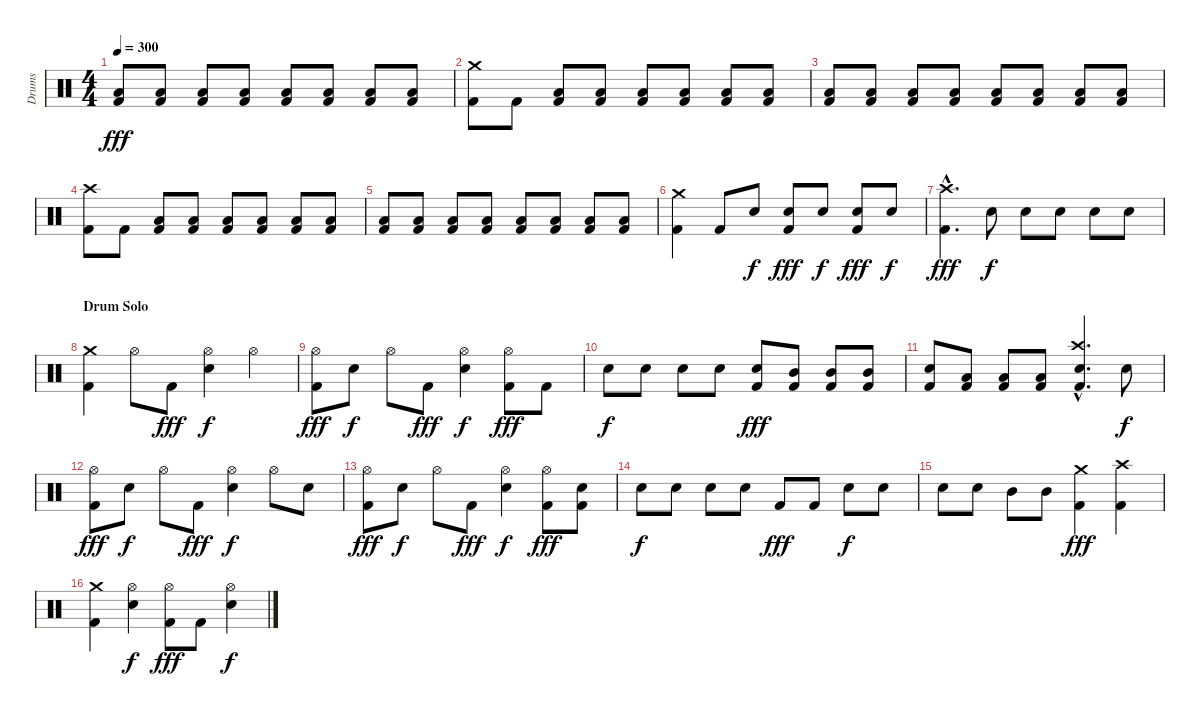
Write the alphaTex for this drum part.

\track ("Drums" "Drums") {instrument percussion}
\staff {score}
\articulation defaults
\ts (4 4)
\tempo 300
\clef neutral
\ks c
("Low Floor Tom (hit)" "Kick (hit) 2").8{dy fff} ("Low Floor Tom (hit)" "Kick (hit) 2").8 ("Low Floor Tom (hit)" "Kick (hit) 2").8 ("Low Floor Tom (hit)" "Kick (hit) 2").8 ("Low Floor Tom (hit)" "Kick (hit) 2").8 ("Low Floor Tom (hit)" "Kick (hit) 2").8 ("Low Floor Tom (hit)" "Kick (hit) 2").8 ("Low Floor Tom (hit)" "Kick (hit) 2").8 |
("Crash medium (hit)" "Kick (hit) 2").8 "Kick (hit) 2".8 ("Low Floor Tom (hit)" "Kick (hit) 2").8 ("Low Floor Tom (hit)" "Kick (hit) 2").8 ("Low Floor Tom (hit)" "Kick (hit) 2").8 ("Low Floor Tom (hit)" "Kick (hit) 2").8 ("Low Floor Tom (hit)" "Kick (hit) 2").8 ("Low Floor Tom (hit)" "Kick (hit) 2").8 |
("Low Floor Tom (hit)" "Kick (hit) 2").8 ("Low Floor Tom (hit)" "Kick (hit) 2").8 ("Low Floor Tom (hit)" "Kick (hit) 2").8 ("Low Floor Tom (hit)" "Kick (hit) 2").8 ("Low Floor Tom (hit)" "Kick (hit) 2").8 ("Low Floor Tom (hit)" "Kick (hit) 2").8 ("Low Floor Tom (hit)" "Kick (hit) 2").8 ("Low Floor Tom (hit)" "Kick (hit) 2").8 |
("Crash high (hit)" "Kick (hit) 2").8 "Kick (hit) 2".8 ("Low Floor Tom (hit)" "Kick (hit) 2").8 ("Low Floor Tom (hit)" "Kick (hit) 2").8 ("Low Floor Tom (hit)" "Kick (hit) 2").8 ("Low Floor Tom (hit)" "Kick (hit) 2").8 ("Low Floor Tom (hit)" "Kick (hit) 2").8 ("Low Floor Tom (hit)" "Kick (hit) 2").8 |
("Low Floor Tom (hit)" "Kick (hit) 2").8 ("Low Floor Tom (hit)" "Kick (hit) 2").8 ("Low Floor Tom (hit)" "Kick (hit) 2").8 ("Low Floor Tom (hit)" "Kick (hit) 2").8 ("Low Floor Tom (hit)" "Kick (hit) 2").8 ("Low Floor Tom (hit)" "Kick (hit) 2").8 ("Low Floor Tom (hit)" "Kick (hit) 2").8 ("Low Floor Tom (hit)" "Kick (hit) 2").8 |
("Crash medium (hit)" "Kick (hit) 2").4 "Kick (hit) 2".8 "Snare (hit) 2".8{dy f} ("Snare (hit) 2" "Kick (hit) 2").8{dy fff} "Snare (hit) 2".8{dy f} ("Snare (hit) 2" "Kick (hit) 2").8{dy fff} "Snare (hit) 2".8{dy f} |
("Crash high (hit)"{hac} "Kick (hit) 2"{hac}).4{d dy fff} "Snare (hit) 2".8{dy f} "Snare (hit) 2".8 "Snare (hit) 2".8 "Snare (hit) 2".8 "Snare (hit) 2".8 |
\section ("" "Drum Solo")
("Crash medium (hit)" "Kick (hit) 2").4 "Hi-Hat (open)".8 "Kick (hit) 2".8{dy fff} ("Hi-Hat (open)" "Snare (hit) 2").4{dy f} "Hi-Hat (open)".4 |
("Hi-Hat (open)" "Kick (hit) 2").8{dy fff} "Snare (hit) 2".8{dy f} "Hi-Hat (open)".8 "Kick (hit) 2".8{dy fff} ("Hi-Hat (open)" "Snare (hit) 2").4{dy f} ("Hi-Hat (open)" "Kick (hit) 2").8{dy fff} "Kick (hit) 2".8 |
"Snare (hit) 2".8{dy f} "Snare (hit) 2".8 "Snare (hit) 2".8 "Snare (hit) 2".8 ("Snare (hit) 2" "Kick (hit) 2").8{dy fff} ("Mid Tom (hit)" "Kick (hit) 2").8 ("Mid Tom (hit)" "Kick (hit) 2").8 ("Mid Tom (hit)" "Kick (hit) 2").8 |
("Snare (hit) 2" "Kick (hit) 2").8 ("Low Tom (hit)" "Kick (hit) 2").8 ("Low Tom (hit)" "Kick (hit) 2").8 ("Low Tom (hit)" "Kick (hit) 2").8 ("Crash high (hit)"{hac} "Snare (hit) 2"{hac} "Kick (hit) 2"{hac}).4{d} "Snare (hit) 2".8{dy f} |
("Hi-Hat (open)" "Kick (hit) 2").8{dy fff} "Snare (hit) 2".8{dy f} "Hi-Hat (open)".8 "Kick (hit) 2".8{dy fff} ("Hi-Hat (open)" "Snare (hit) 2").4{dy f} "Hi-Hat (open)".8 "Snare (hit) 2".8 |
("Hi-Hat (open)" "Kick (hit) 2").8{dy fff} "Snare (hit) 2".8{dy f} "Hi-Hat (open)".8 "Kick (hit) 2".8{dy fff} ("Hi-Hat (open)" "Snare (hit) 2").4{dy f} ("Hi-Hat (open)" "Kick (hit) 2").8{dy fff} ("Snare (hit) 2" "Kick (hit) 2").8 |
"Snare (hit) 2".8{dy f} "Snare (hit) 2".8 "Snare (hit) 2".8 "Snare (hit) 2".8 "Kick (hit) 2".8{dy fff} "Kick (hit) 2".8 "Snare (hit) 2".8{dy f} "Snare (hit) 2".8 |
"Snare (hit) 2".8 "Snare (hit) 2".8 "Mid Tom (hit)".8 "Mid Tom (hit)".8 ("Crash medium (hit)" "Kick (hit) 2").4{dy fff} ("Crash high (hit)" "Kick (hit) 2").4 |
("Crash medium (hit)" "Kick (hit) 2").4 ("Hi-Hat (open)" "Snare (hit) 2").4{dy f} ("Hi-Hat (open)" "Kick (hit) 2").8{dy fff} "Kick (hit) 2".8 ("Hi-Hat (open)" "Snare (hit) 2").4{dy f}
